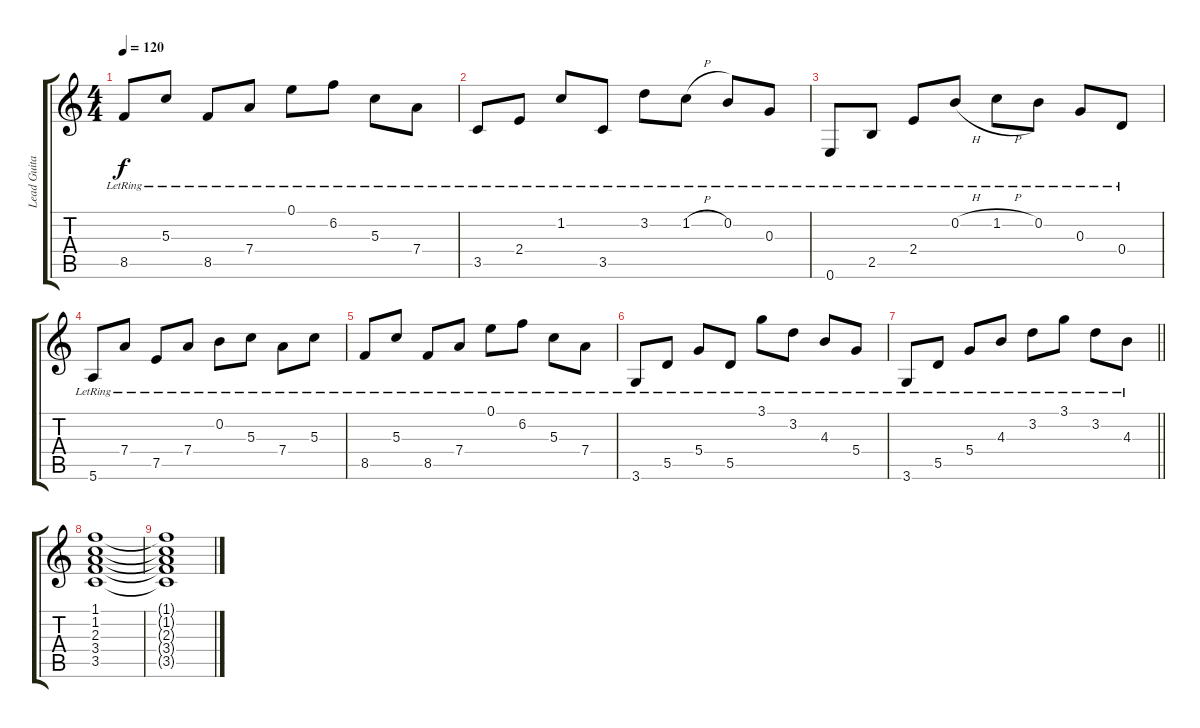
\track ("Lead Guitar" "Lead Guita") {instrument acousticguitarsteel bank 1}
\staff {score tabs}
\tuning (E4 B3 G3 D3 A2 E2) {hide}
\ts (4 4)
\tempo 120
\clef g2
\ks c
8.5{lr}.8{dy f} 5.3{lr}.8 8.5{lr}.8 7.4{lr}.8 0.1{lr}.8 6.2{lr}.8 5.3{lr}.8 7.4{lr}.8 |
3.5{lr}.8 2.4{lr}.8 1.2{lr}.8 3.5{lr}.8 3.2{lr}.8 1.2{h lr}.8 0.2{lr}.8 0.3{lr}.8 |
0.6{lr}.8 2.5{lr}.8 2.4{lr}.8 0.2{h lr}.8 1.2{h lr}.8 0.2{lr}.8 0.3{lr}.8 0.4{lr}.8 |
5.6{lr}.8 7.4{lr}.8 7.5{lr}.8 7.4{lr}.8 0.2{lr}.8 5.3{lr}.8 7.4{lr}.8 5.3{lr}.8 |
8.5{lr}.8 5.3{lr}.8 8.5{lr}.8 7.4{lr}.8 0.1{lr}.8 6.2{lr}.8 5.3{lr}.8 7.4{lr}.8 |
3.6{lr}.8 5.5{lr}.8 5.4{lr}.8 5.5{lr}.8 3.1{lr}.8 3.2{lr}.8 4.3{lr}.8 5.4{lr}.8 |
\barLineRight lightlight
3.6{lr}.8 5.5{lr}.8 5.4{lr}.8 4.3{lr}.8 3.2{lr}.8 3.1{lr}.8 3.2{lr}.8 4.3{lr}.8 |
(1.1 1.2 2.3 3.4 3.5).1 |
(1.1{t} 1.2{t} 2.3{t} 3.4{t} 3.5{t}).1
